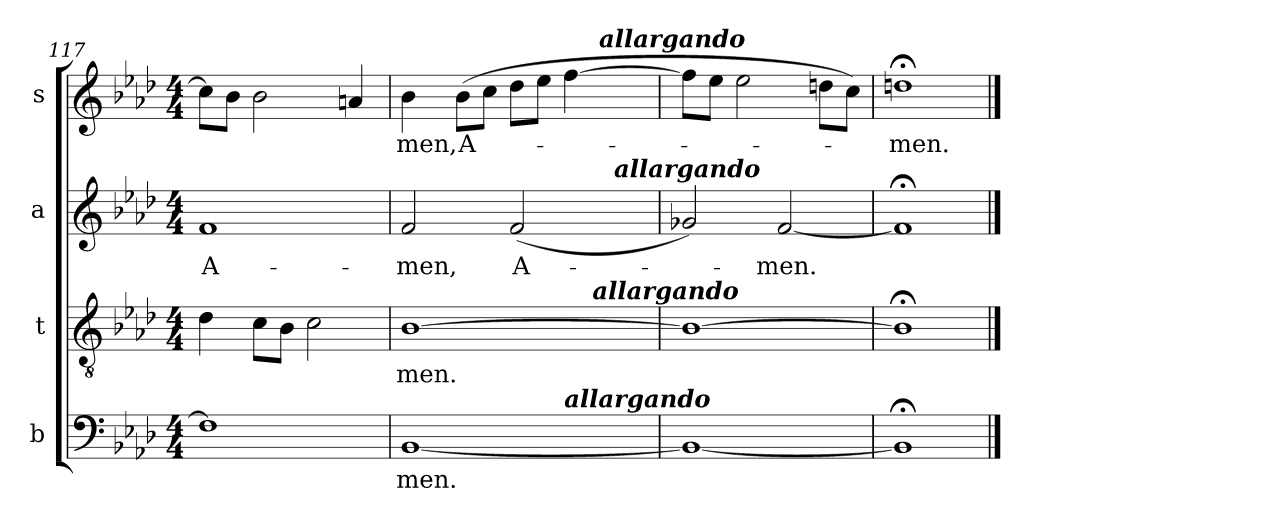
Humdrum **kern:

**kern	**text	**kern	**text	**kern	**text	**kern	**text
*part4	*part4	*part3	*part3	*part2	*part2	*part1	*part1
*staff4	*staff4	*staff3	*staff3	*staff2	*staff2	*staff1	*staff1
*I"b	*	*I"t	*	*I"a	*	*I"s	*
*clefF4	*	*clefGv2	*	*clefG2	*	*clefG2	*
*	*	*ITrd7c12	*	*	*	*	*
*k[b-e-a-d-]	*	*k[b-e-a-d-]	*	*k[b-e-a-d-]	*	*k[b-e-a-d-]	*
*f:	*	*f:	*	*f:	*	*f:	*
*M4/4	*	*M4/4	*	*M4/4	*	*M4/4	*
=117	=117	=117	=117	=117	=117	=117	=117
!	!	!	!	!	!LO:LY:b:color=#000000	!	!
1Fi]	.	4D-i\	.	1fi	A-	8cci\L]	.
.	.	.	.	.	.	8b-i\J	.
.	.	8Ci\L	.	.	.	2b-i\	.
.	.	8BB-i\J	.	.	.	.	.
.	.	2Ci\	.	.	.	.	.
.	.	.	.	.	.	4ani/	.
=118	=118	=118	=118	=118	=118	=118	=118
!	!LO:LY:b:color=#000000	!	!	!	!	!	!
!	!	!	!LO:LY:b:color=#000000	!	!	!	!
!	!	!	!	!	!LO:LY:b:color=#000000	!	!
!	!	!	!	!	!	!	!LO:LY:b:color=#000000
*^	*	*^	*	*^	*	*^	*
[1BB-i	2.ryy	-men.	[1BB-i	2ryy	-men.	2fi/	2ryy	-men,	4b-i\	2ryy	-men,
!	!	!	!	!	!	!	!	!	!	!	!LO:LY:b:color=#000000
.	.	.	.	.	.	.	.	.	(8b-i\L	.	A-
.	.	.	.	.	.	.	.	.	8cci\J	.	.
!	!	!	!	!	!	!	!	!LO:LY:b:color=#000000	!	!	!
.	.	.	.	4ryy	.	(2fi/	4ryy	A-	8dd-i\L	4ryy	.
.	.	.	.	.	.	.	.	.	8ee-i\J	.	.
!	!LO:TX:a:Bi:t=allargando	!	!	!	!	!	!	!	!	!	!
.	4ryy	.	.	16ryy	.	.	16ryy	.	[4ffi\	16.ryy	.
.	.	.	.	64ryy	.	.	32ryy	.	.	.	.
.	.	.	.	512.ryy	.	.	.	.	.	.	.
!	!	!	!	!LO:TX:a:Bi:t=allargando	!	!	!	!	!	!	!
.	.	.	.	8ryy	.	.	.	.	.	.	.
!	!	!	!	!	!	!	!	!	!	!LO:TX:a:Bi:t=allargando	!
.	.	.	.	.	.	.	64ryy	.	.	8ryy	.
.	.	.	.	.	.	.	128ryy	.	.	.	.
.	.	.	.	.	.	.	512.ryy	.	.	.	.
!	!	!	!	!	!	!	!LO:TX:a:Bi:t=allargando	!	!	!	!
.	.	.	.	.	.	.	8ryy	.	.	.	.
.	.	.	.	32ryy	.	.	.	.	.	.	.
.	.	.	.	.	.	.	.	.	.	32ryy	.
.	.	.	.	128ryy	.	.	.	.	.	.	.
.	.	.	.	256ryy	.	.	256ryy	.	.	.	.
.	.	.	.	1024ryy	.	.	1024ryy	.	.	.	.
*v	*v	*	*	*	*	*v	*v	*	*v	*v	*
*	*	*v	*v	*	*	*	*	*
=119	=119	=119	=119	=119	=119	=119	=119
1BB-i_	.	1BB-i_	.	2g-Xi/)	.	8ffi\L]	.
.	.	.	.	.	.	8ee-i\J	.
.	.	.	.	.	.	2ee-i\	.
!	!	!	!	!	!LO:LY:b:color=#000000	!	!
.	.	.	.	[2fi/	-men.	.	.
.	.	.	.	.	.	8ddni\L	.
.	.	.	.	.	.	8cci\J)	.
=120	=120	=120	=120	=120	=120	=120	=120
!	!	!	!	!	!	!	!LO:LY:b:color=#000000
1BB-;i]	.	1BB-;i]	.	1f;i]	.	1ddn;i	-men.
==	==	==	==	==	==	==	==
*-	*-	*-	*-	*-	*-	*-	*-
